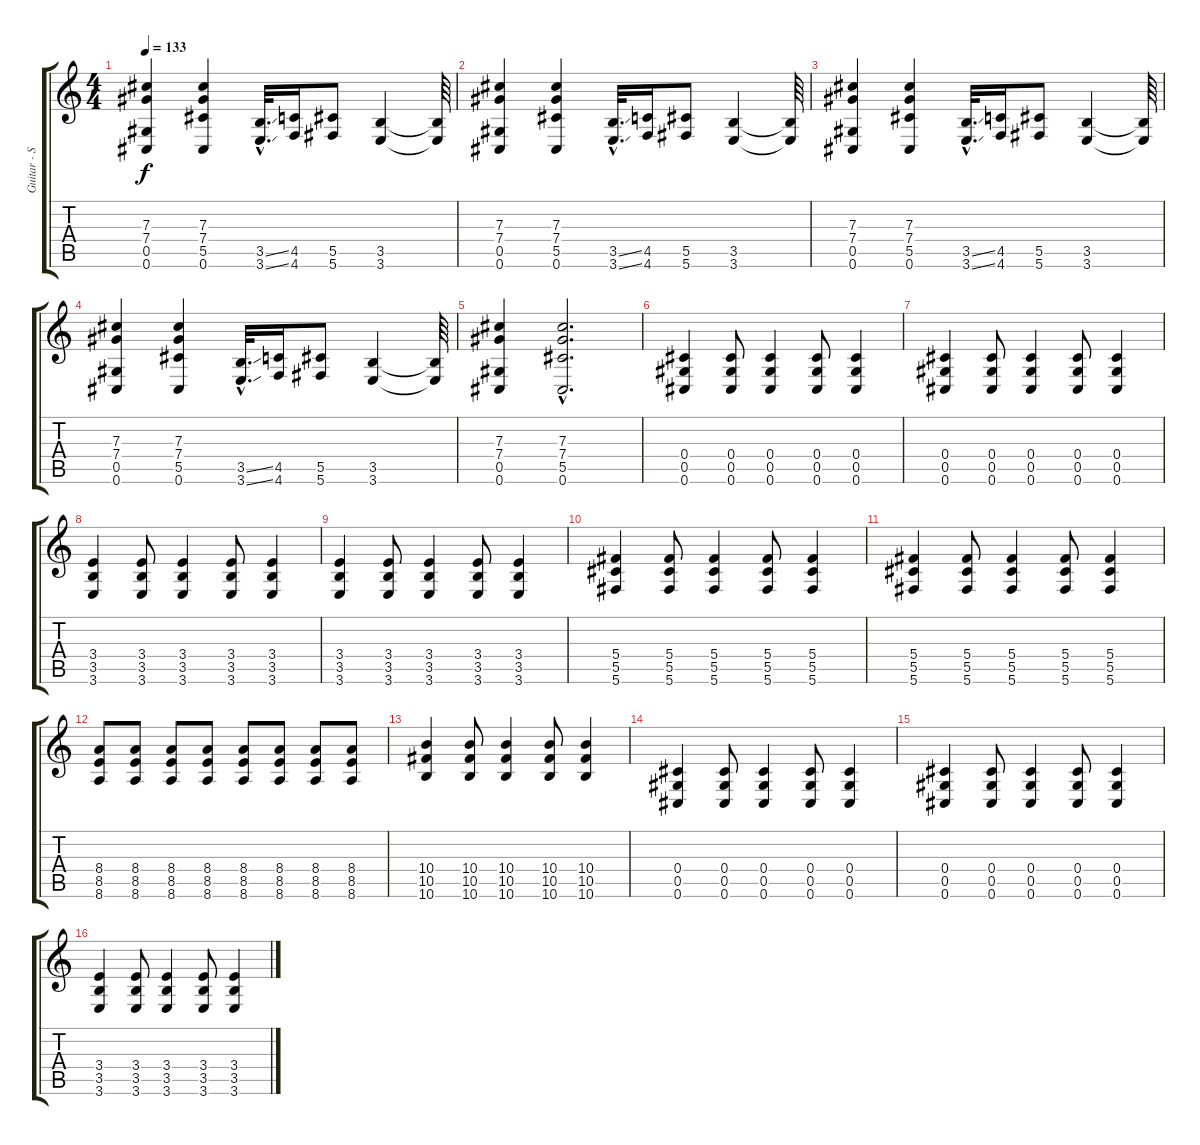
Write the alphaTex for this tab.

\track ("Guitar - Scott Lucas" "Guitar - S") {instrument overdrivenguitar}
\staff {score tabs}
\tuning (Eb4 Bb3 Gb3 Db3 Ab2 Db2) {hide}
\ts (4 4)
\tempo 133
\clef g2
\ks c
(7.3 7.4 0.5 0.6).4{dy f} (7.3 7.4 5.5 0.6).4 (3.5{ss hac} 3.6{ss hac}).32{d} (4.5 4.6).16 (5.5 5.6).8 (3.5 3.6).4 (3.5{t} 3.6{t}).64 |
(7.3 7.4 0.5 0.6).4 (7.3 7.4 5.5 0.6).4 (3.5{ss hac} 3.6{ss hac}).32{d} (4.5 4.6).16 (5.5 5.6).8 (3.5 3.6).4 (3.5{t} 3.6{t}).64 |
(7.3 7.4 0.5 0.6).4 (7.3 7.4 5.5 0.6).4 (3.5{ss hac} 3.6{ss hac}).32{d} (4.5 4.6).16 (5.5 5.6).8 (3.5 3.6).4 (3.5{t} 3.6{t}).64 |
(7.3 7.4 0.5 0.6).4 (7.3 7.4 5.5 0.6).4 (3.5{ss hac} 3.6{ss hac}).32{d} (4.5 4.6).16 (5.5 5.6).8 (3.5 3.6).4 (3.5{t} 3.6{t}).64 |
(7.3 7.4 0.5 0.6).4 (7.3{hac} 7.4{hac} 5.5{hac} 0.6{hac}).2{d} |
(0.4 0.5 0.6).4 (0.4 0.5 0.6).8 (0.4 0.5 0.6).4 (0.4 0.5 0.6).8 (0.4 0.5 0.6).4 |
(0.4 0.5 0.6).4 (0.4 0.5 0.6).8 (0.4 0.5 0.6).4 (0.4 0.5 0.6).8 (0.4 0.5 0.6).4 |
(3.4 3.5 3.6).4 (3.4 3.5 3.6).8 (3.4 3.5 3.6).4 (3.4 3.5 3.6).8 (3.4 3.5 3.6).4 |
(3.4 3.5 3.6).4 (3.4 3.5 3.6).8 (3.4 3.5 3.6).4 (3.4 3.5 3.6).8 (3.4 3.5 3.6).4 |
(5.4 5.5 5.6).4 (5.4 5.5 5.6).8 (5.4 5.5 5.6).4 (5.4 5.5 5.6).8 (5.4 5.5 5.6).4 |
(5.4 5.5 5.6).4 (5.4 5.5 5.6).8 (5.4 5.5 5.6).4 (5.4 5.5 5.6).8 (5.4 5.5 5.6).4 |
(8.4 8.5 8.6).8 (8.4 8.5 8.6).8 (8.4 8.5 8.6).8 (8.4 8.5 8.6).8 (8.4 8.5 8.6).8 (8.4 8.5 8.6).8 (8.4 8.5 8.6).8 (8.4 8.5 8.6).8 |
(10.4 10.5 10.6).4 (10.4 10.5 10.6).8 (10.4 10.5 10.6).4 (10.4 10.5 10.6).8 (10.4 10.5 10.6).4 |
(0.4 0.5 0.6).4 (0.4 0.5 0.6).8 (0.4 0.5 0.6).4 (0.4 0.5 0.6).8 (0.4 0.5 0.6).4 |
(0.4 0.5 0.6).4 (0.4 0.5 0.6).8 (0.4 0.5 0.6).4 (0.4 0.5 0.6).8 (0.4 0.5 0.6).4 |
(3.4 3.5 3.6).4 (3.4 3.5 3.6).8 (3.4 3.5 3.6).4 (3.4 3.5 3.6).8 (3.4 3.5 3.6).4
